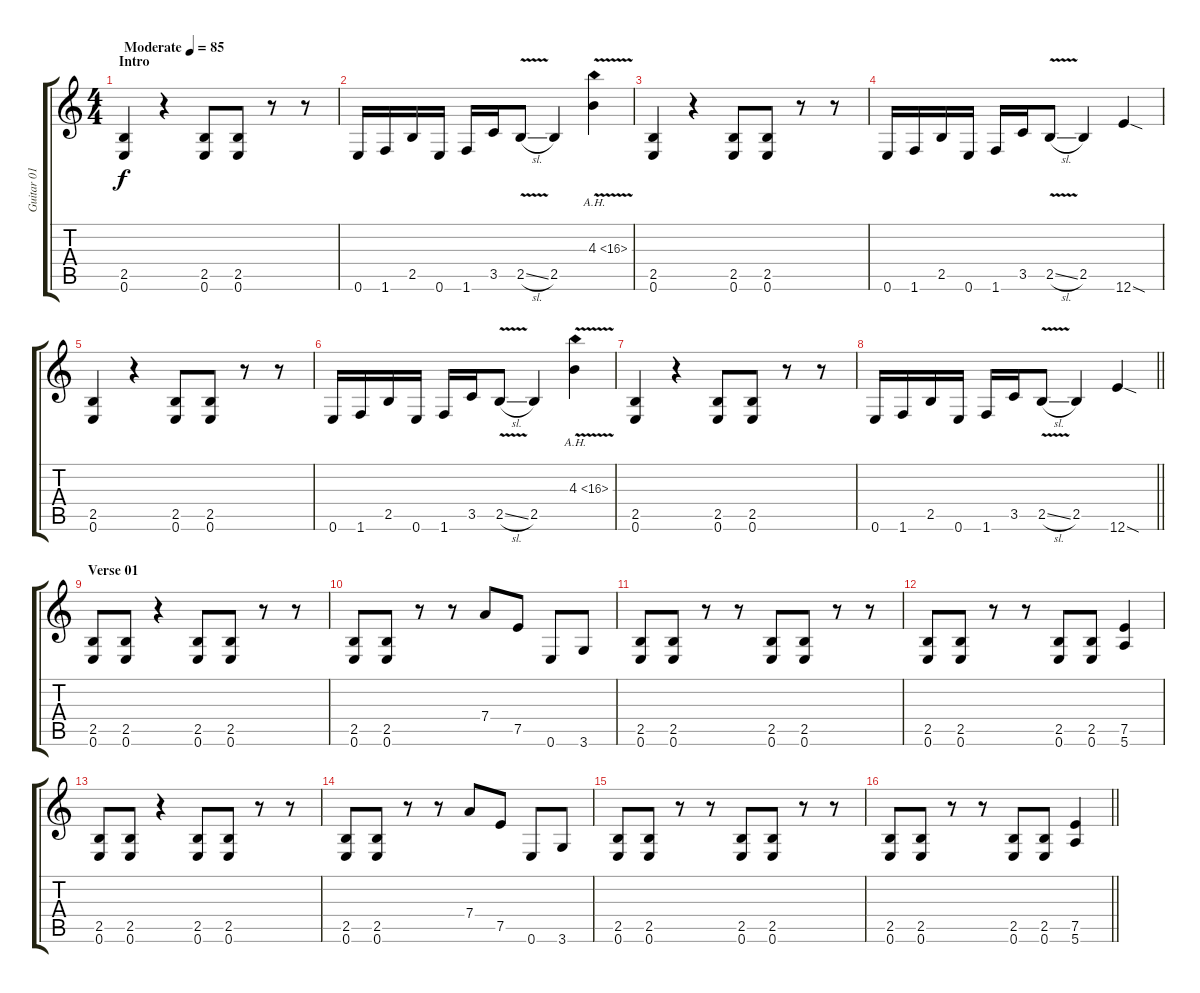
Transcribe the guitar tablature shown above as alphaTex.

\track ("Guitar 01" "Guitar 01") {instrument overdrivenguitar}
\staff {score tabs}
\tuning (E4 B3 G3 D3 A2 E2) {hide}
\ts (4 4)
\section ("" "Intro")
\tempo (85 "Moderate")
\clef g2
\ks c
(2.5 0.6).4{dy f instrument overdrivenguitar} r.4 (2.5 0.6).8 (2.5 0.6).8 r.8 r.8 |
0.6.16 1.6.16 2.5.16 0.6.16 1.6.16 3.5.16 2.5{v sl}.8 2.5.4 4.3{ah 12 v}.4 |
(2.5 0.6).4 r.4 (2.5 0.6).8 (2.5 0.6).8 r.8 r.8 |
0.6.16 1.6.16 2.5.16 0.6.16 1.6.16 3.5.16 2.5{v sl}.8 2.5.4 12.6{sod}.4 |
(2.5 0.6).4 r.4 (2.5 0.6).8 (2.5 0.6).8 r.8 r.8 |
0.6.16 1.6.16 2.5.16 0.6.16 1.6.16 3.5.16 2.5{v sl}.8 2.5.4 4.3{ah 12 v}.4 |
(2.5 0.6).4 r.4 (2.5 0.6).8 (2.5 0.6).8 r.8 r.8 |
\barLineRight lightlight
0.6.16 1.6.16 2.5.16 0.6.16 1.6.16 3.5.16 2.5{v sl}.8 2.5.4 12.6{sod}.4 |
\section ("" "Verse 01")
(2.5 0.6).8 (2.5 0.6).8 r.4 (2.5 0.6).8 (2.5 0.6).8 r.8 r.8 |
(2.5 0.6).8 (2.5 0.6).8 r.8 r.8 7.4.8 7.5.8 0.6.8 3.6.8 |
(2.5 0.6).8 (2.5 0.6).8 r.8 r.8 (2.5 0.6).8 (2.5 0.6).8 r.8 r.8 |
(2.5 0.6).8 (2.5 0.6).8 r.8 r.8 (2.5 0.6).8 (2.5 0.6).8 (7.5 5.6).4 |
(2.5 0.6).8 (2.5 0.6).8 r.4 (2.5 0.6).8 (2.5 0.6).8 r.8 r.8 |
(2.5 0.6).8 (2.5 0.6).8 r.8 r.8 7.4.8 7.5.8 0.6.8 3.6.8 |
(2.5 0.6).8 (2.5 0.6).8 r.8 r.8 (2.5 0.6).8 (2.5 0.6).8 r.8 r.8 |
\barLineRight lightlight
(2.5 0.6).8 (2.5 0.6).8 r.8 r.8 (2.5 0.6).8 (2.5 0.6).8 (7.5 5.6).4
